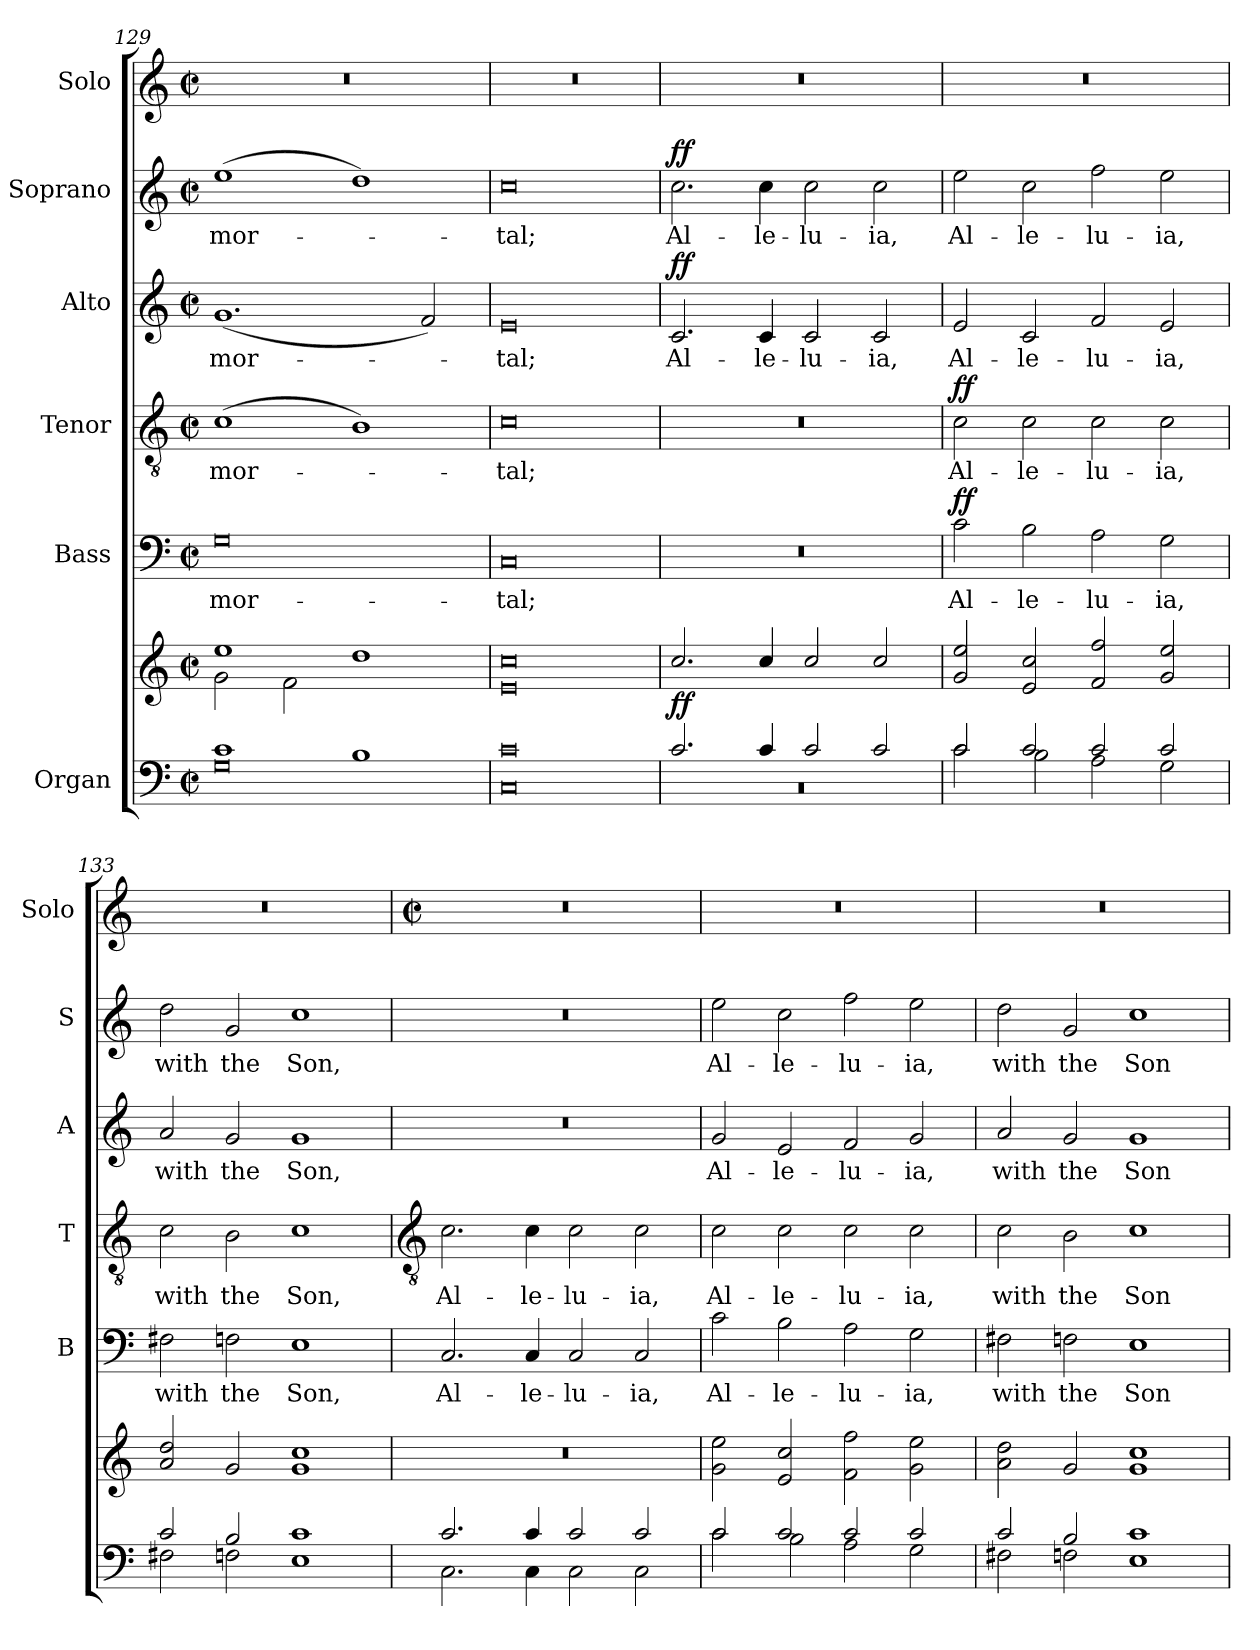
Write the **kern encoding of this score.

**kern	**kern	**dynam	**kern	**text	**dynam	**kern	**text	**dynam	**kern	**text	**dynam	**kern	**text	**dynam	**kern
*part6	*part6	*part6	*part5	*part5	*part5	*part4	*part4	*part4	*part3	*part3	*part3	*part2	*part2	*part2	*part1
*staff7	*staff6	*staff6/7	*staff5	*staff5	*staff5	*staff4	*staff4	*staff4	*staff3	*staff3	*staff3	*staff2	*staff2	*staff2	*staff1
*I"Organ	*	*	*I"Bass	*	*	*I"Tenor	*	*	*I"Alto	*	*	*I"Soprano	*	*	*I"Solo
*	*	*	*I'B	*	*	*I'T	*	*	*I'A	*	*	*I'S	*	*	*I'Solo
*clefF4	*clefG2	*	*clefF4	*	*	*clefGv2	*	*	*clefG2	*	*	*clefG2	*	*	*clefG2
*k[]	*k[]	*	*k[]	*	*	*k[]	*	*	*k[]	*	*	*k[]	*	*	*k[]
*C:	*C:	*	*C:	*	*	*C:	*	*	*C:	*	*	*C:	*	*	*C:
*M4/2	*M4/2	*	*M4/2	*	*	*M4/2	*	*	*M4/2	*	*	*M4/2	*	*	*M4/2
*met(c|)	*met(c|)	*	*met(c|)	*	*	*met(c|)	*	*	*met(c|)	*	*	*met(c|)	*	*	*met(c|)
=129	=129	=129	=129	=129	=129	=129	=129	=129	=129	=129	=129	=129	=129	=129	=129
*^	*^	*	*	*	*	*	*	*	*	*	*	*	*	*	*
!	!	!	!	!	!	!LO:LY:b	!	!	!LO:LY:b	!	!	!LO:LY:b	!	!	!LO:LY:b	!	!
1c/	0G	1ee	2g\	.	0G	-mor-	.	(>1c	-mor-	.	(<1.g	-mor-	.	(>1ee	-mor-	.	0r
.	.	.	2f\	.	.	.	.	.	.	.	.	.	.	.	.	.	.
1B/	.	1dd	1ryy	.	.	.	.	1B)	.	.	.	.	.	1dd)	.	.	.
.	.	.	.	.	.	.	.	.	.	.	2f)	.	.	.	.	.	.
=130	=130	=130	=130	=130	=130	=130	=130	=130	=130	=130	=130	=130	=130	=130	=130	=130	=130
!	!	!	!	!	!	!LO:LY:b	!	!	!LO:LY:b	!	!	!LO:LY:b	!	!	!LO:LY:b	!	!
0c/	0C	0e 0cc	0ryy	.	0C	-tal;	.	0c	tal;	.	0e	tal;	.	0cc	tal;	.	0r
=131	=131	=131	=131	=131	=131	=131	=131	=131	=131	=131	=131	=131	=131	=131	=131	=131	=131
!	!	!	!	!LO:DY:b	!	!	!	!	!	!	!	!LO:LY:b	!LO:DY:b	!	!LO:LY:b	!LO:DY:b	!
2.c/	0r	2.cc	0ryy	ff	0r	.	.	0r	.	.	2.c	Al-	ff	2.cc	Al-	ff	0r
!	!	!	!	!	!	!	!	!	!	!	!	!LO:LY:b	!	!	!LO:LY:b	!	!
4c/	.	4cc	.	.	.	.	.	.	.	.	4c	-le-	.	4cc	-le-	.	.
!	!	!	!	!	!	!	!	!	!	!	!	!LO:LY:b	!	!	!LO:LY:b	!	!
2c/	.	2cc	.	.	.	.	.	.	.	.	2c	-lu-	.	2cc	-lu-	.	.
!	!	!	!	!	!	!	!	!	!	!	!	!LO:LY:b	!	!	!LO:LY:b	!	!
2c/	.	2cc	.	.	.	.	.	.	.	.	2c	-ia,	.	2cc	-ia,	.	.
=132	=132	=132	=132	=132	=132	=132	=132	=132	=132	=132	=132	=132	=132	=132	=132	=132	=132
!	!	!	!	!	!	!LO:LY:b	!LO:DY:b	!	!LO:LY:b	!LO:DY:b	!	!LO:LY:b	!	!	!LO:LY:b	!	!
2c/	2c	2g 2ee	0ryy	.	2c	Al-	ff	2c	Al-	ff	2e	Al-	.	2ee	Al-	.	0r
!	!	!	!	!	!	!LO:LY:b	!	!	!LO:LY:b	!	!	!LO:LY:b	!	!	!LO:LY:b	!	!
2c/	2B	2e 2cc	.	.	2B	-le-	.	2c	-le-	.	2c	-le-	.	2cc	-le-	.	.
!	!	!	!	!	!	!LO:LY:b	!	!	!LO:LY:b	!	!	!LO:LY:b	!	!	!LO:LY:b	!	!
2c/	2A	2f 2ff	.	.	2A	-lu-	.	2c	-lu-	.	2f	-lu-	.	2ff	-lu-	.	.
!	!	!	!	!	!	!LO:LY:b	!	!	!LO:LY:b	!	!	!LO:LY:b	!	!	!LO:LY:b	!	!
2c/	2G	2g 2ee	.	.	2G	-ia,	.	2c	-ia,	.	2e	-ia,	.	2ee	-ia,	.	.
=133	=133	=133	=133	=133	=133	=133	=133	=133	=133	=133	=133	=133	=133	=133	=133	=133	=133
!	!	!	!	!	!	!LO:LY:b	!	!	!LO:LY:b	!	!	!LO:LY:b	!	!	!LO:LY:b	!	!
2c/	2F#X	2a 2dd	0ryy	.	2F#X	with	.	2c	with	.	2a	with	.	2dd	with	.	0r
!	!	!	!	!	!	!LO:LY:b	!	!	!LO:LY:b	!	!	!LO:LY:b	!	!	!LO:LY:b	!	!
2B/	2Fn	2g	.	.	2Fn	the	.	2B	the	.	2g	the	.	2g	the	.	.
!	!	!	!	!	!	!LO:LY:b	!	!	!LO:LY:b	!	!	!LO:LY:b	!	!	!LO:LY:b	!	!
1c/	1E	1g 1cc	.	.	1E	Son,	.	1c	Son,	.	1g	Son,	.	1cc	Son,	.	.
*	*	*v	*v	*	*	*	*	*	*	*	*	*	*	*	*	*	*
!!LO:LB:g=z
=134	=134	=134	=134	=134	=134	=134	=134	=134	=134	=134	=134	=134	=134	=134	=134	=134
*	*	*	*	*	*	*	*clefGv2	*	*	*	*	*	*	*	*	*
*	*	*	*	*	*	*	*	*	*	*	*	*	*	*	*	*M4/2
*	*	*	*	*	*	*	*	*	*	*	*	*	*	*	*	*met(c|)
!	!	!	!	!	!LO:LY:b	!	!	!LO:LY:b	!	!	!	!	!	!	!	!
2.c/	2.C\	0r	.	2.C	Al-	.	2.c	Al-	.	0r	.	.	0r	.	.	0r
!	!	!	!	!	!LO:LY:b	!	!	!LO:LY:b	!	!	!	!	!	!	!	!
4c/	4C\	.	.	4C	-le-	.	4c	-le-	.	.	.	.	.	.	.	.
!	!	!	!	!	!LO:LY:b	!	!	!LO:LY:b	!	!	!	!	!	!	!	!
2c/	2C\	.	.	2C	-lu-	.	2c	-lu-	.	.	.	.	.	.	.	.
!	!	!	!	!	!LO:LY:b	!	!	!LO:LY:b	!	!	!	!	!	!	!	!
2c/	2C\	.	.	2C	-ia,	.	2c	-ia,	.	.	.	.	.	.	.	.
=135	=135	=135	=135	=135	=135	=135	=135	=135	=135	=135	=135	=135	=135	=135	=135	=135
!	!	!	!	!	!LO:LY:b	!	!	!LO:LY:b	!	!	!LO:LY:b	!	!	!LO:LY:b	!	!
2c/	2c	2g 2ee	.	2c	Al-	.	2c	Al-	.	2g	Al-	.	2ee	Al-	.	0r
!	!	!	!	!	!LO:LY:b	!	!	!LO:LY:b	!	!	!LO:LY:b	!	!	!LO:LY:b	!	!
2c/	2B	2e 2cc	.	2B	-le-	.	2c	-le-	.	2e	-le-	.	2cc	-le-	.	.
!	!	!	!	!	!LO:LY:b	!	!	!LO:LY:b	!	!	!LO:LY:b	!	!	!LO:LY:b	!	!
2c/	2A	2f 2ff	.	2A	-lu-	.	2c	-lu-	.	2f	-lu-	.	2ff	-lu-	.	.
!	!	!	!	!	!LO:LY:b	!	!	!LO:LY:b	!	!	!LO:LY:b	!	!	!LO:LY:b	!	!
2c/	2G	2g 2ee	.	2G	-ia,	.	2c	-ia,	.	2g	-ia,	.	2ee	-ia,	.	.
=136	=136	=136	=136	=136	=136	=136	=136	=136	=136	=136	=136	=136	=136	=136	=136	=136
!	!	!	!	!	!LO:LY:b	!	!	!LO:LY:b	!	!	!LO:LY:b	!	!	!LO:LY:b	!	!
2c/	2F#X	2a 2dd	.	2F#X	with	.	2c	with	.	2a	with	.	2dd	with	.	0r
!	!	!	!	!	!LO:LY:b	!	!	!LO:LY:b	!	!	!LO:LY:b	!	!	!LO:LY:b	!	!
2B/	2Fn	2g	.	2Fn	the	.	2B	the	.	2g	the	.	2g	the	.	.
!	!	!	!	!	!LO:LY:b	!	!	!LO:LY:b	!	!	!LO:LY:b	!	!	!LO:LY:b	!	!
1c/	1E	1g 1cc	.	1E	Son	.	1c	Son	.	1g	Son	.	1cc	Son	.	.
*v	*v	*	*	*	*	*	*	*	*	*	*	*	*	*	*	*
=	=	=	=	=	=	=	=	=	=	=	=	=	=	=	=
*-	*-	*-	*-	*-	*-	*-	*-	*-	*-	*-	*-	*-	*-	*-	*-
